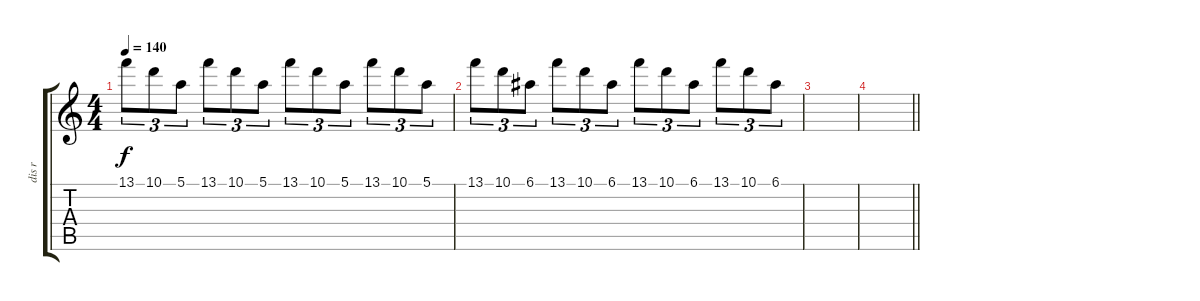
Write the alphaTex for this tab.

\track ("dis r" "dis r") {instrument distortionguitar}
\staff {score tabs}
\tuning (E4 B3 G3 D3 A2 E2) {hide}
\ts (4 4)
\tempo 140
\clef g2
\ks c
13.1.8{tu (3 2) dy f} 10.1.8{tu (3 2)} 5.1.8{tu (3 2)} 13.1.8{tu (3 2)} 10.1.8{tu (3 2)} 5.1.8{tu (3 2)} 13.1.8{tu (3 2)} 10.1.8{tu (3 2)} 5.1.8{tu (3 2)} 13.1.8{tu (3 2)} 10.1.8{tu (3 2)} 5.1.8{tu (3 2)} |
13.1.8{tu (3 2)} 10.1.8{tu (3 2)} 6.1.8{tu (3 2)} 13.1.8{tu (3 2)} 10.1.8{tu (3 2)} 6.1.8{tu (3 2)} 13.1.8{tu (3 2)} 10.1.8{tu (3 2)} 6.1.8{tu (3 2)} 13.1.8{tu (3 2)} 10.1.8{tu (3 2)} 6.1.8{tu (3 2)} |
|
\barLineRight lightlight
